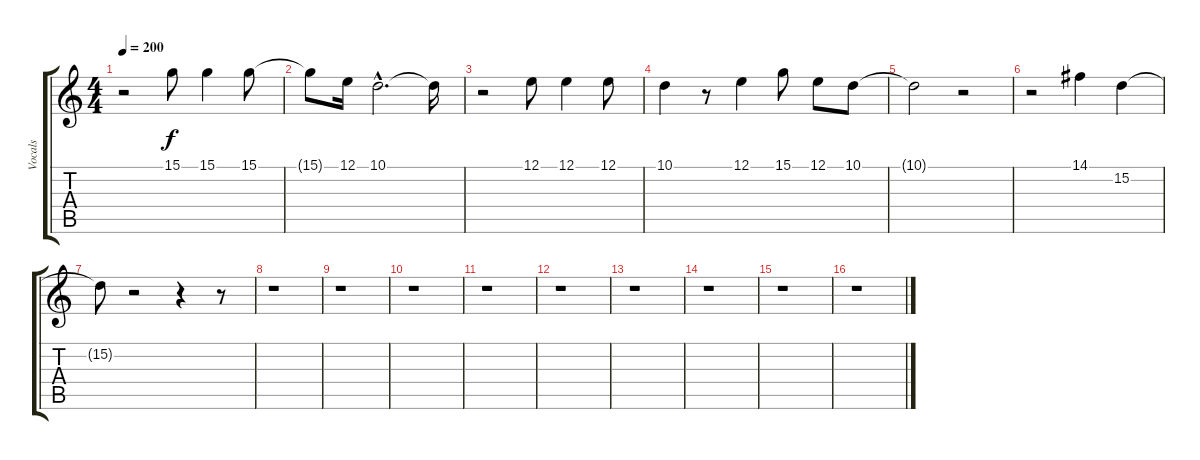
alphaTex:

\track ("Vocals" "Vocals") {instrument lead1square}
\staff {score tabs}
\tuning (E4 B3 G3 D3 A2 E2) {hide}
\ts (4 4)
\tempo 200
\clef g2
\ks c
r.2{dy f} 15.1.8 15.1.4 15.1.8 |
15.1{t}.8 12.1.16 10.1{hac}.2{d} 10.1{t}.16 |
r.2 12.1.8 12.1.4 12.1.8 |
10.1.4 r.8 12.1.4 15.1.8 12.1.8 10.1.8 |
10.1{t}.2 r.2 |
r.2 14.1.4 15.2.4 |
15.2{t}.8 r.2 r.4 r.8 |
r.1 |
r.1 |
r.1 |
r.1 |
r.1 |
r.1 |
r.1 |
r.1 |
r.1
